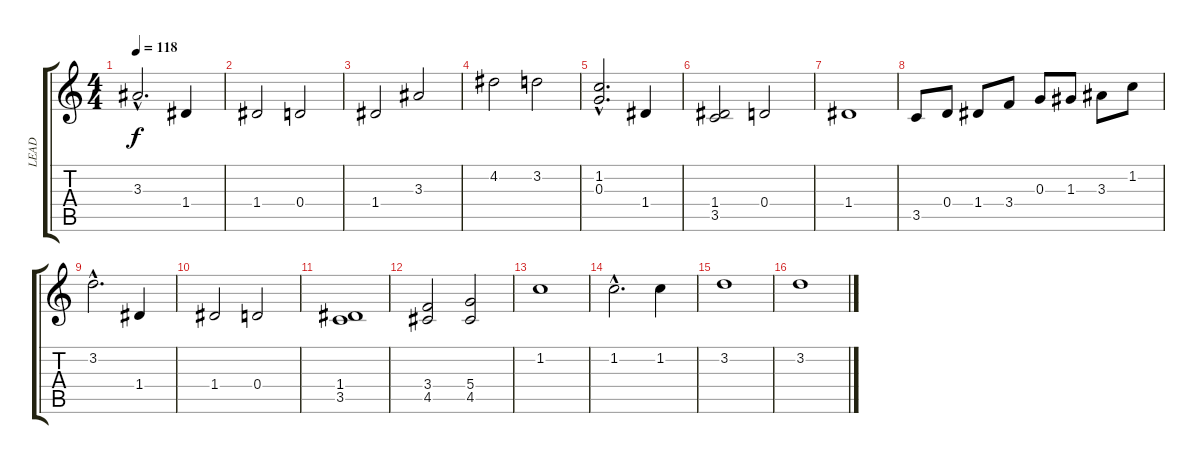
\track ("LEAD" "LEAD") {instrument electricguitarjazz}
\staff {score tabs}
\tuning (E4 B3 G3 D3 A2 E2) {hide}
\ts (4 4)
\tempo 118
\clef g2
\ks c
3.3{hac}.2{d dy f} 1.4.4 |
1.4.2 0.4.2 |
1.4.2 3.3.2 |
4.2.2 3.2.2 |
(1.2{hac} 0.3{hac}).2{d} 1.4.4 |
(1.4 3.5).2 0.4.2 |
1.4.1 |
3.5.8 0.4.8 1.4.8 3.4.8 0.3.8 1.3.8 3.3.8 1.2.8 |
3.2{hac}.2{d} 1.4.4 |
1.4.2 0.4.2 |
(1.4 3.5).1 |
(3.4 4.5).2 (5.4 4.5).2 |
1.2.1 |
1.2{hac}.2{d} 1.2.4 |
3.2.1 |
3.2.1
